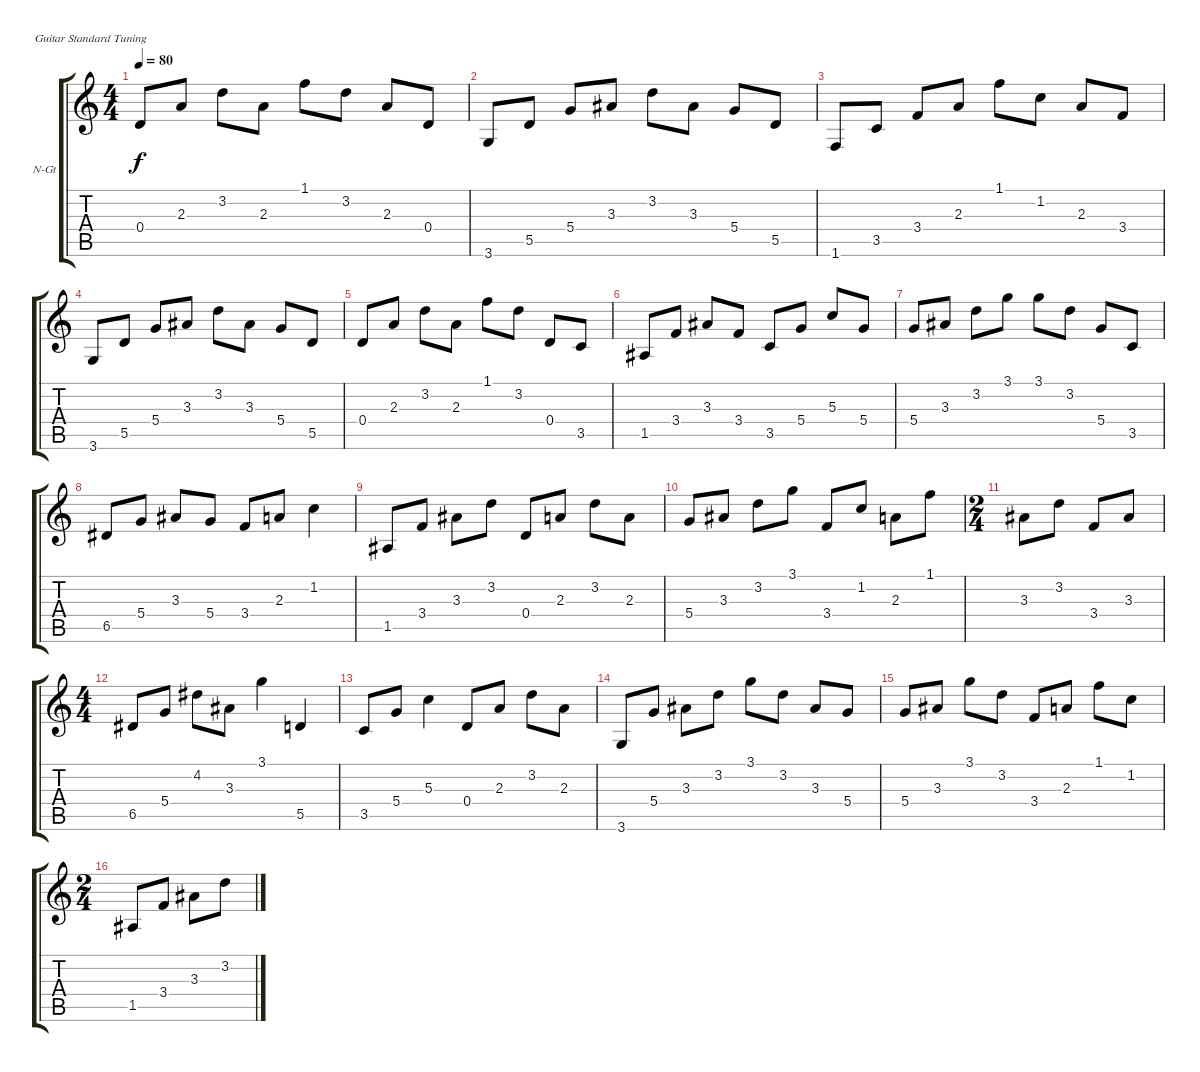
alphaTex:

\bracketExtendMode groupsimilarinstruments
\firstSystemTrackNameOrientation horizontal
\otherSystemsTrackNameOrientation horizontal
\track ("Blackmore 1" "N-Gt") {instrument acousticguitarnylon}
\staff {score tabs}
\tuning (E4 B3 G3 D3 A2 E2)
\ts (4 4)
\tempo 80
\clef g2
\ks c
0.4.8{dy f} 2.3.8 3.2.8 2.3.8 1.1.8 3.2.8 2.3.8 0.4.8 |
3.6.8 5.5.8 5.4.8 3.3.8 3.2.8 3.3.8 5.4.8 5.5.8 |
1.6.8 3.5.8 3.4.8 2.3.8 1.1.8 1.2.8 2.3.8 3.4.8 |
3.6.8 5.5.8 5.4.8 3.3.8 3.2.8 3.3.8 5.4.8 5.5.8 |
0.4.8 2.3.8 3.2.8 2.3.8 1.1.8 3.2.8 0.4.8 3.5.8 |
1.5.8 3.4.8 3.3.8 3.4.8 3.5.8 5.4.8 5.3.8 5.4.8 |
5.4.8 3.3.8 3.2.8 3.1.8 3.1.8 3.2.8 5.4.8 3.5.8 |
6.5.8 5.4.8 3.3.8 5.4.8 3.4.8 2.3.8 1.2.4 |
1.5.8 3.4.8 3.3.8 3.2.8 0.4.8 2.3.8 3.2.8 2.3.8 |
5.4.8 3.3.8 3.2.8 3.1.8 3.4.8 1.2.8 2.3.8 1.1.8 |
\ts (2 4)
3.3.8 3.2.8 3.4.8 3.3.8 |
\ts (4 4)
6.5.8 5.4.8 4.2.8 3.3.8 3.1.4 5.5.4 |
3.5.8 5.4.8 5.3.4 0.4.8 2.3.8 3.2.8 2.3.8 |
3.6.8 5.4.8 3.3.8 3.2.8 3.1.8 3.2.8 3.3.8 5.4.8 |
5.4.8 3.3.8 3.1.8 3.2.8 3.4.8 2.3.8 1.1.8 1.2.8 |
\ts (2 4)
1.5.8 3.4.8 3.3.8 3.2.8
